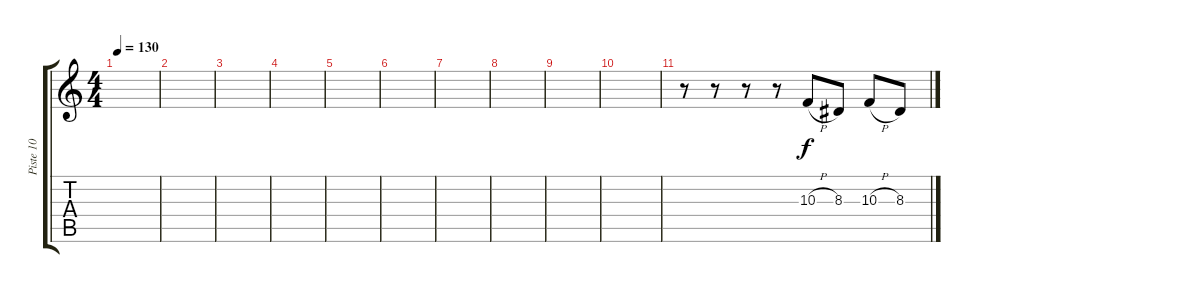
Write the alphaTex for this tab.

\track ("Piste 10" "Piste 10") {instrument trumpet}
\staff {score tabs}
\tuning (E4 B3 G3 D3 A2 E2) {hide}
\ts (4 4)
\tempo 130
\clef g2
\ks c
|
|
|
|
|
|
|
|
|
|
r.8 r.8 r.8 r.8 10.3{h}.8 8.3.8 10.3{h}.8 8.3.8
